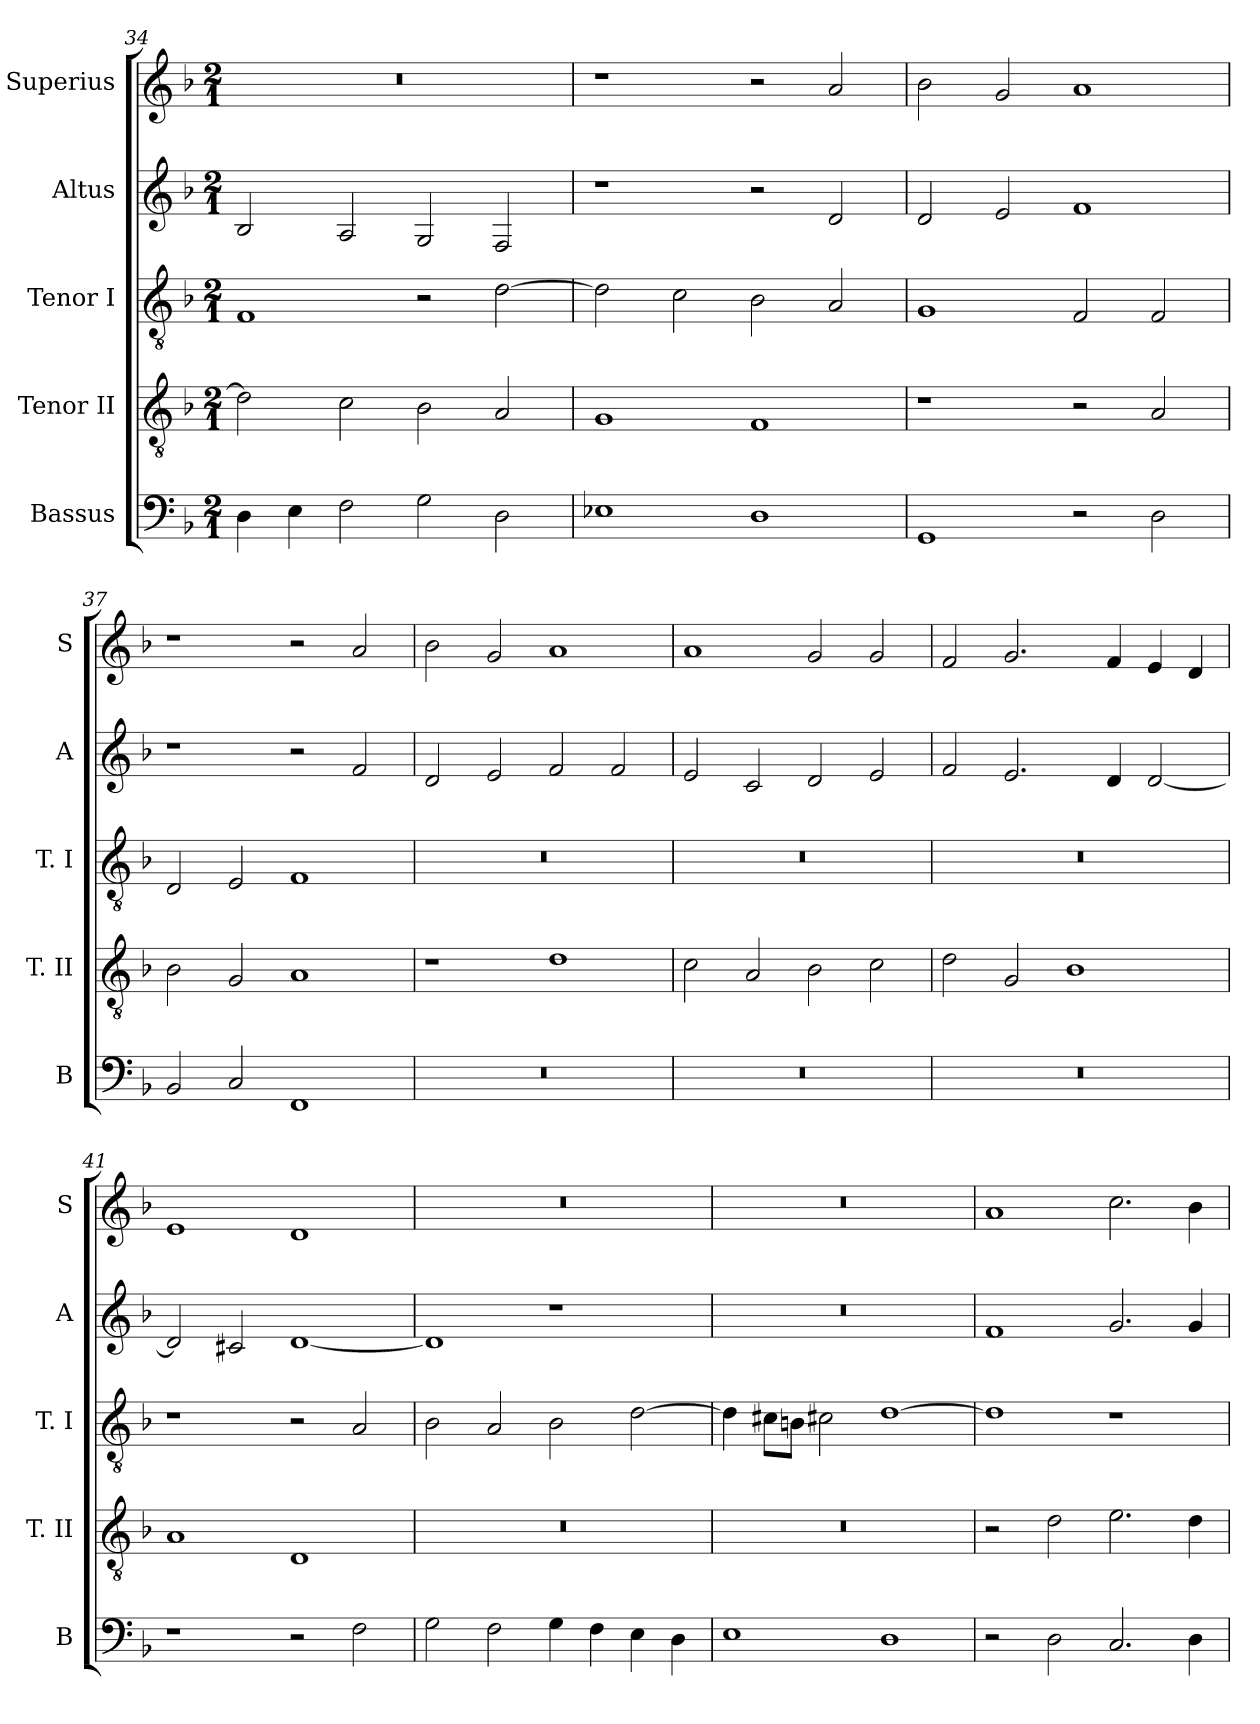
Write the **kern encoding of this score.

**kern	**kern	**kern	**kern	**kern
*part5	*part4	*part3	*part2	*part1
*staff5	*staff4	*staff3	*staff2	*staff1
*I"Bassus	*I"Tenor II	*I"Tenor I	*I"Altus	*I"Superius
*I'B	*I'T. II	*I'T. I	*I'A	*I'S
*clefF4	*clefGv2	*clefGv2	*clefG2	*clefG2
*k[b-]	*k[b-]	*k[b-]	*k[b-]	*k[b-]
*F:	*F:	*F:	*F:	*F:
*M2/1	*M2/1	*M2/1	*M2/1	*M2/1
=34	=34	=34	=34	=34
4D	2d]	1F	2B-	0r
4E	.	.	.	.
2F	2c	.	2A	.
2G	2B-	2r	2G	.
2D	2A	[2d	2F	.
=35	=35	=35	=35	=35
1E-X	1G	2d]	1r	1r
.	.	2c	.	.
1D	1F	2B-	2r	2r
.	.	2A	2d	2a
=36	=36	=36	=36	=36
1GG	1r	1G	2d	2b-
.	.	.	2e	2g
2r	2r	2F	1f	1a
2D	2A	2F	.	.
=37	=37	=37	=37	=37
2BB-	2B-	2D	1r	1r
2C	2G	2E	.	.
1FF	1A	1F	2r	2r
.	.	.	2f	2a
=38	=38	=38	=38	=38
0r	1r	0r	2d	2b-
.	.	.	2e	2g
.	1d	.	2f	1a
.	.	.	2f	.
=39	=39	=39	=39	=39
0r	2c	0r	2e	1a
.	2A	.	2c	.
.	2B-	.	2d	2g
.	2c	.	2e	2g
=40	=40	=40	=40	=40
0r	2d	0r	2f	2f
.	2G	.	2.e	2.g
.	1B-	.	.	.
.	.	.	4d	4f
.	.	.	[2d	4e
.	.	.	.	4d
=41	=41	=41	=41	=41
1r	1A	1r	2d]	1e
.	.	.	2c#X	.
2r	1D	2r	[1d	1d
2F	.	2A	.	.
=42	=42	=42	=42	=42
2G	0r	2B-	1d]	0r
2F	.	2A	.	.
4G	.	2B-	1r	.
4F	.	.	.	.
4E	.	[2d	.	.
4D	.	.	.	.
=43	=43	=43	=43	=43
1E	0r	4d]	0r	0r
.	.	8c#XL	.	.
.	.	8BnJ	.	.
.	.	2c#X	.	.
1D	.	[1d	.	.
=44	=44	=44	=44	=44
2r	2r	1d]	1f	1a
2D	2d	.	.	.
2.C	2.e	1r	2.g	2.cc
4D	4d	.	4g	4b-
=	=	=	=	=
*-	*-	*-	*-	*-
